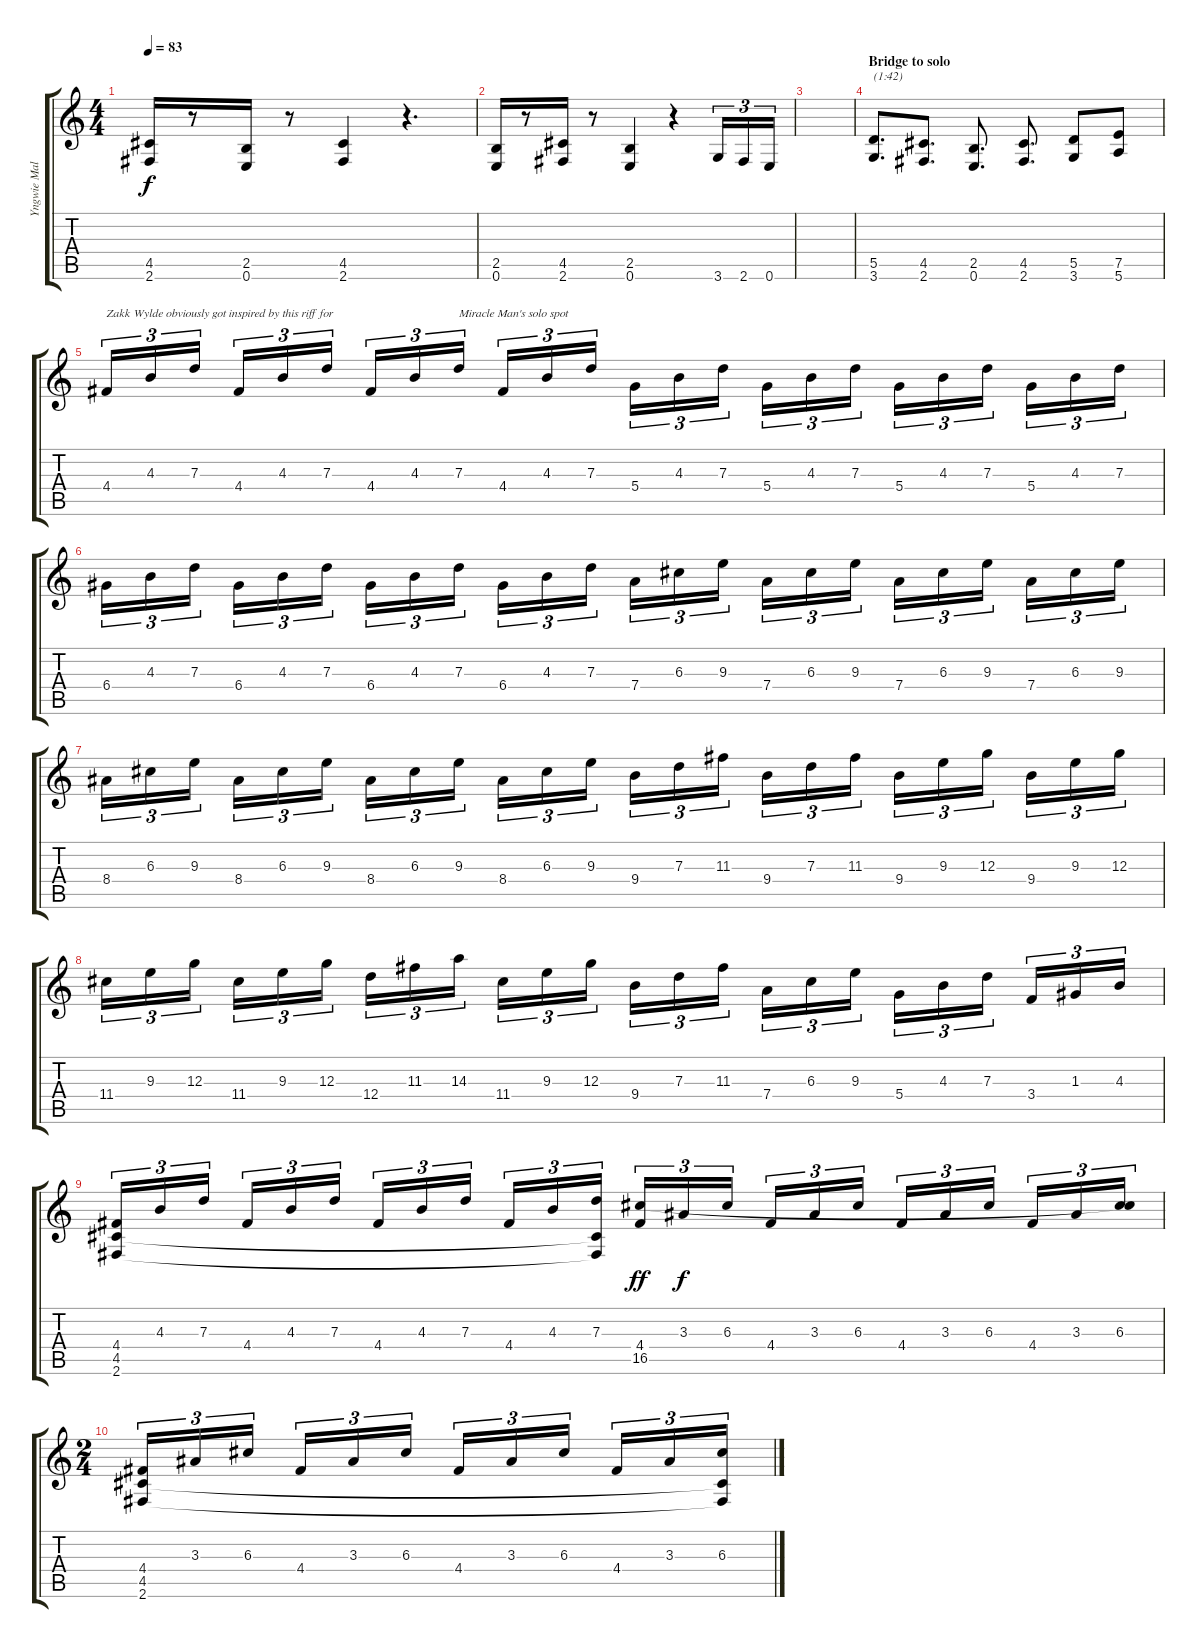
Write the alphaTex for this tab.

\track ("Yngwie Malmsteen" "Yngwie Mal") {instrument distortionguitar}
\staff {score tabs}
\tuning (E4 B3 G3 D3 A2 E2) {hide}
\ts (4 4)
\tempo 83
\clef g2
\ks c
(4.5 2.6).16{dy f} r.8 (2.5 0.6).16 r.8 (4.5 2.6).4 r.4{d} |
(2.5 0.6).16 r.8 (4.5 2.6).16 r.8 (2.5 0.6).4 r.4 3.6.16{tu (3 2)} 2.6.16{tu (3 2)} 0.6.16{tu (3 2)} |
|
\section ("" "Bridge to solo")
(5.5 3.6).8{d txt "(1:42)"} (4.5 2.6).8{d} (2.5 0.6).8{d} (4.5 2.6).8{d} (5.5 3.6).8 (7.5 5.6).8 |
4.4.16{tu (3 2) txt "Zakk Wylde obviously got inspired by this riff for" instrument overdrivenguitar} 4.3.16{tu (3 2)} 7.3.16{tu (3 2) beam splitsecondary} 4.4.16{tu (3 2)} 4.3.16{tu (3 2)} 7.3.16{tu (3 2)} 4.4.16{tu (3 2)} 4.3.16{tu (3 2)} 7.3.16{tu (3 2) txt "Miracle Man's solo spot" beam splitsecondary} 4.4.16{tu (3 2)} 4.3.16{tu (3 2)} 7.3.16{tu (3 2)} 5.4.16{tu (3 2)} 4.3.16{tu (3 2)} 7.3.16{tu (3 2) beam splitsecondary} 5.4.16{tu (3 2)} 4.3.16{tu (3 2)} 7.3.16{tu (3 2)} 5.4.16{tu (3 2)} 4.3.16{tu (3 2)} 7.3.16{tu (3 2) beam splitsecondary} 5.4.16{tu (3 2)} 4.3.16{tu (3 2)} 7.3.16{tu (3 2)} |
6.4.16{tu (3 2)} 4.3.16{tu (3 2)} 7.3.16{tu (3 2) beam splitsecondary} 6.4.16{tu (3 2)} 4.3.16{tu (3 2)} 7.3.16{tu (3 2)} 6.4.16{tu (3 2)} 4.3.16{tu (3 2)} 7.3.16{tu (3 2) beam splitsecondary} 6.4.16{tu (3 2)} 4.3.16{tu (3 2)} 7.3.16{tu (3 2)} 7.4.16{tu (3 2)} 6.3.16{tu (3 2)} 9.3.16{tu (3 2) beam splitsecondary} 7.4.16{tu (3 2)} 6.3.16{tu (3 2)} 9.3.16{tu (3 2)} 7.4.16{tu (3 2)} 6.3.16{tu (3 2)} 9.3.16{tu (3 2) beam splitsecondary} 7.4.16{tu (3 2)} 6.3.16{tu (3 2)} 9.3.16{tu (3 2)} |
8.4.16{tu (3 2)} 6.3.16{tu (3 2)} 9.3.16{tu (3 2) beam splitsecondary} 8.4.16{tu (3 2)} 6.3.16{tu (3 2)} 9.3.16{tu (3 2)} 8.4.16{tu (3 2)} 6.3.16{tu (3 2)} 9.3.16{tu (3 2) beam splitsecondary} 8.4.16{tu (3 2)} 6.3.16{tu (3 2)} 9.3.16{tu (3 2)} 9.4.16{tu (3 2)} 7.3.16{tu (3 2)} 11.3.16{tu (3 2) beam splitsecondary} 9.4.16{tu (3 2)} 7.3.16{tu (3 2)} 11.3.16{tu (3 2)} 9.4.16{tu (3 2)} 9.3.16{tu (3 2)} 12.3.16{tu (3 2) beam splitsecondary} 9.4.16{tu (3 2)} 9.3.16{tu (3 2)} 12.3.16{tu (3 2)} |
11.4.16{tu (3 2)} 9.3.16{tu (3 2)} 12.3.16{tu (3 2) beam splitsecondary} 11.4.16{tu (3 2)} 9.3.16{tu (3 2)} 12.3.16{tu (3 2)} 12.4.16{tu (3 2)} 11.3.16{tu (3 2)} 14.3.16{tu (3 2) beam splitsecondary} 11.4.16{tu (3 2)} 9.3.16{tu (3 2)} 12.3.16{tu (3 2)} 9.4.16{tu (3 2)} 7.3.16{tu (3 2)} 11.3.16{tu (3 2) beam splitsecondary} 7.4.16{tu (3 2)} 6.3.16{tu (3 2)} 9.3.16{tu (3 2)} 5.4.16{tu (3 2)} 4.3.16{tu (3 2)} 7.3.16{tu (3 2) beam splitsecondary} 3.4.16{tu (3 2)} 1.3.16{tu (3 2)} 4.3.16{tu (3 2)} |
(4.4 4.5 2.6).16{tu (3 2)} 4.3.16{tu (3 2)} 7.3.16{tu (3 2) beam splitsecondary} 4.4.16{tu (3 2)} 4.3.16{tu (3 2)} 7.3.16{tu (3 2)} 4.4.16{tu (3 2)} 4.3.16{tu (3 2)} 7.3.16{tu (3 2) beam splitsecondary} 4.4.16{tu (3 2)} 4.3.16{tu (3 2)} (7.3 4.5{t} 2.6{t}).16{tu (3 2)} (4.4 16.5).16{tu (3 2) dy ff} 3.3.16{tu (3 2) dy f} 6.3.16{tu (3 2) beam splitsecondary} 4.4.16{tu (3 2)} 3.3.16{tu (3 2)} 6.3.16{tu (3 2)} 4.4.16{tu (3 2)} 3.3.16{tu (3 2)} 6.3.16{tu (3 2) beam splitsecondary} 4.4.16{tu (3 2)} 3.3.16{tu (3 2)} (6.3 16.5{t}).16{tu (3 2)} |
\ts (2 4)
(4.4 4.5 2.6).16{tu (3 2)} 3.3.16{tu (3 2)} 6.3.16{tu (3 2) beam splitsecondary} 4.4.16{tu (3 2)} 3.3.16{tu (3 2)} 6.3.16{tu (3 2)} 4.4.16{tu (3 2)} 3.3.16{tu (3 2)} 6.3.16{tu (3 2) beam splitsecondary} 4.4.16{tu (3 2)} 3.3.16{tu (3 2)} (6.3 4.5{t} 2.6{t}).16{tu (3 2)}
